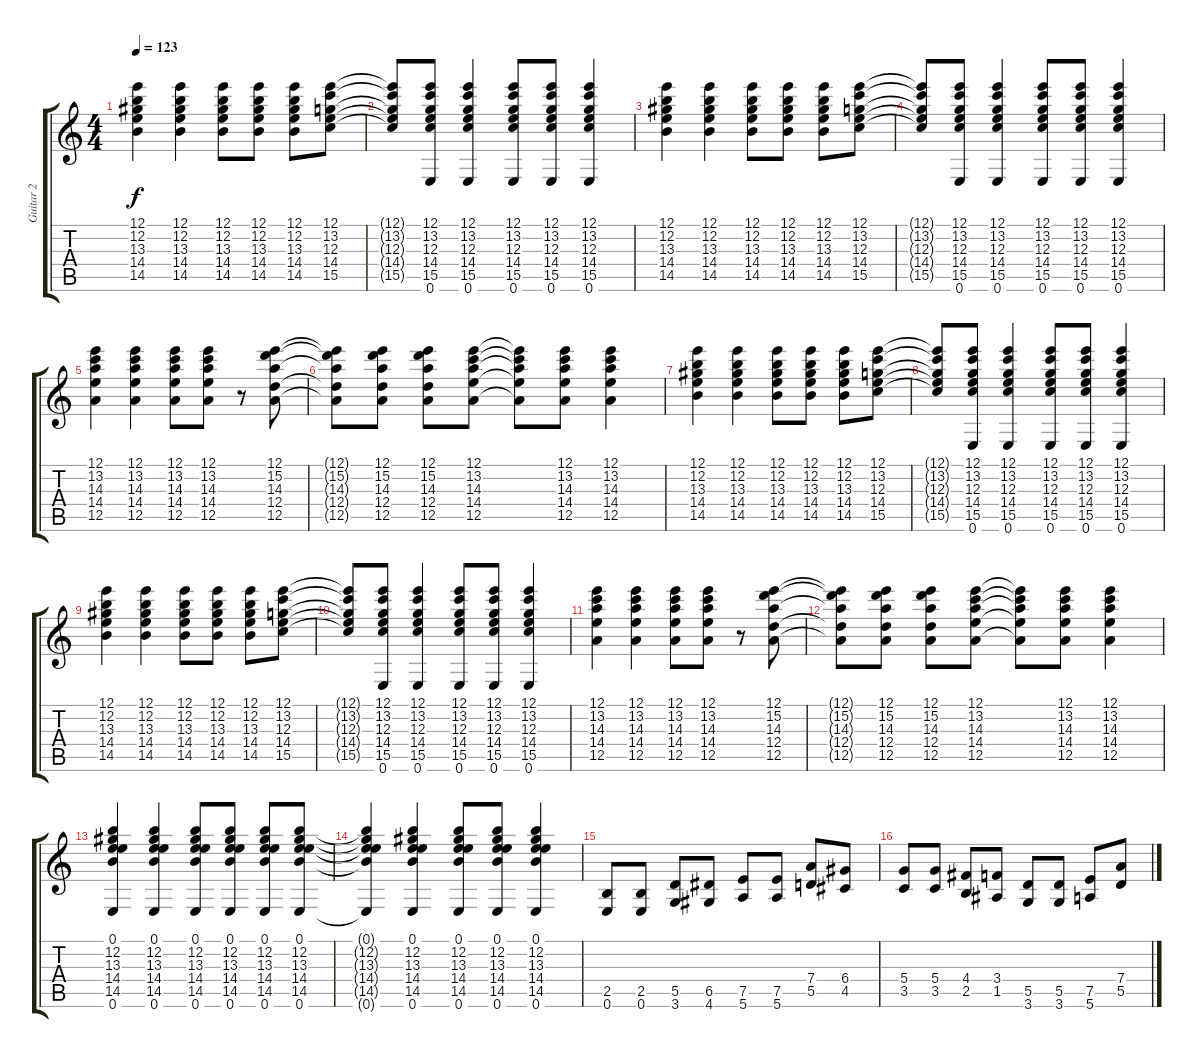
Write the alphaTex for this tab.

\track ("Guitar 2" "Guitar 2") {instrument overdrivenguitar}
\staff {score tabs}
\tuning (E4 B3 G3 D3 A2 E2) {hide}
\ts (4 4)
\tempo 123
\clef g2
\ks c
(12.1 12.2 13.3 14.4 14.5).4{dy f volume 11} (12.1 12.2 13.3 14.4 14.5).4 (12.1 12.2 13.3 14.4 14.5).8 (12.1 12.2 13.3 14.4 14.5).8 (12.1 12.2 13.3 14.4 14.5).8 (12.1 13.2 12.3 14.4 15.5).8 |
(12.1{t} 13.2{t} 12.3{t} 14.4{t} 15.5{t}).8 (12.1 13.2 12.3 14.4 15.5 0.6).8 (12.1 13.2 12.3 14.4 15.5 0.6).4 (12.1 13.2 12.3 14.4 15.5 0.6).8 (12.1 13.2 12.3 14.4 15.5 0.6).8 (12.1 13.2 12.3 14.4 15.5 0.6).4 |
(12.1 12.2 13.3 14.4 14.5).4 (12.1 12.2 13.3 14.4 14.5).4 (12.1 12.2 13.3 14.4 14.5).8 (12.1 12.2 13.3 14.4 14.5).8 (12.1 12.2 13.3 14.4 14.5).8 (12.1 13.2 12.3 14.4 15.5).8 |
(12.1{t} 13.2{t} 12.3{t} 14.4{t} 15.5{t}).8 (12.1 13.2 12.3 14.4 15.5 0.6).8 (12.1 13.2 12.3 14.4 15.5 0.6).4 (12.1 13.2 12.3 14.4 15.5 0.6).8 (12.1 13.2 12.3 14.4 15.5 0.6).8 (12.1 13.2 12.3 14.4 15.5 0.6).4 |
(12.1 13.2 14.3 14.4 12.5).4 (12.1 13.2 14.3 14.4 12.5).4 (12.1 13.2 14.3 14.4 12.5).8 (12.1 13.2 14.3 14.4 12.5).8 r.8 (12.1 15.2 14.3 12.4 12.5).8 |
(12.1{t} 15.2{t} 14.3{t} 12.4{t} 12.5{t}).8 (12.1 15.2 14.3 12.4 12.5).8 (12.1 15.2 14.3 12.4 12.5).8 (12.1 13.2 14.3 14.4 12.5).8 (12.1{t} 13.2{t} 14.3{t} 14.4{t} 12.5{t}).8 (12.1 13.2 14.3 14.4 12.5).8 (12.1 13.2 14.3 14.4 12.5).4 |
(12.1 12.2 13.3 14.4 14.5).4 (12.1 12.2 13.3 14.4 14.5).4 (12.1 12.2 13.3 14.4 14.5).8 (12.1 12.2 13.3 14.4 14.5).8 (12.1 12.2 13.3 14.4 14.5).8 (12.1 13.2 12.3 14.4 15.5).8 |
(12.1{t} 13.2{t} 12.3{t} 14.4{t} 15.5{t}).8 (12.1 13.2 12.3 14.4 15.5 0.6).8 (12.1 13.2 12.3 14.4 15.5 0.6).4 (12.1 13.2 12.3 14.4 15.5 0.6).8 (12.1 13.2 12.3 14.4 15.5 0.6).8 (12.1 13.2 12.3 14.4 15.5 0.6).4 |
(12.1 12.2 13.3 14.4 14.5).4 (12.1 12.2 13.3 14.4 14.5).4 (12.1 12.2 13.3 14.4 14.5).8 (12.1 12.2 13.3 14.4 14.5).8 (12.1 12.2 13.3 14.4 14.5).8 (12.1 13.2 12.3 14.4 15.5).8 |
(12.1{t} 13.2{t} 12.3{t} 14.4{t} 15.5{t}).8 (12.1 13.2 12.3 14.4 15.5 0.6).8 (12.1 13.2 12.3 14.4 15.5 0.6).4 (12.1 13.2 12.3 14.4 15.5 0.6).8 (12.1 13.2 12.3 14.4 15.5 0.6).8 (12.1 13.2 12.3 14.4 15.5 0.6).4 |
(12.1 13.2 14.3 14.4 12.5).4 (12.1 13.2 14.3 14.4 12.5).4 (12.1 13.2 14.3 14.4 12.5).8 (12.1 13.2 14.3 14.4 12.5).8 r.8 (12.1 15.2 14.3 12.4 12.5).8 |
(12.1{t} 15.2{t} 14.3{t} 12.4{t} 12.5{t}).8 (12.1 15.2 14.3 12.4 12.5).8 (12.1 15.2 14.3 12.4 12.5).8 (12.1 13.2 14.3 14.4 12.5).8 (12.1{t} 13.2{t} 14.3{t} 14.4{t} 12.5{t}).8 (12.1 13.2 14.3 14.4 12.5).8 (12.1 13.2 14.3 14.4 12.5).4 |
(0.1 12.2 13.3 14.4 14.5 0.6).4 (0.1 12.2 13.3 14.4 14.5 0.6).4 (0.1 12.2 13.3 14.4 14.5 0.6).8 (0.1 12.2 13.3 14.4 14.5 0.6).8 (0.1 12.2 13.3 14.4 14.5 0.6).8 (0.1 12.2 13.3 14.4 14.5 0.6).8 |
(0.1{t} 12.2{t} 13.3{t} 14.4{t} 14.5{t} 0.6{t}).4 (0.1 12.2 13.3 14.4 14.5 0.6).4 (0.1 12.2 13.3 14.4 14.5 0.6).8 (0.1 12.2 13.3 14.4 14.5 0.6).8 (0.1 12.2 13.3 14.4 14.5 0.6).4 |
(2.5 0.6).8 (2.5 0.6).8 (5.5 3.6).8 (6.5 4.6).8 (7.5 5.6).8 (7.5 5.6).8 (7.4 5.5).8 (6.4 4.5).8 |
(5.4 3.5).8 (5.4 3.5).8 (4.4 2.5).8 (3.4 1.5).8 (5.5 3.6).8 (5.5 3.6).8 (7.5 5.6).8 (7.4 5.5).8
